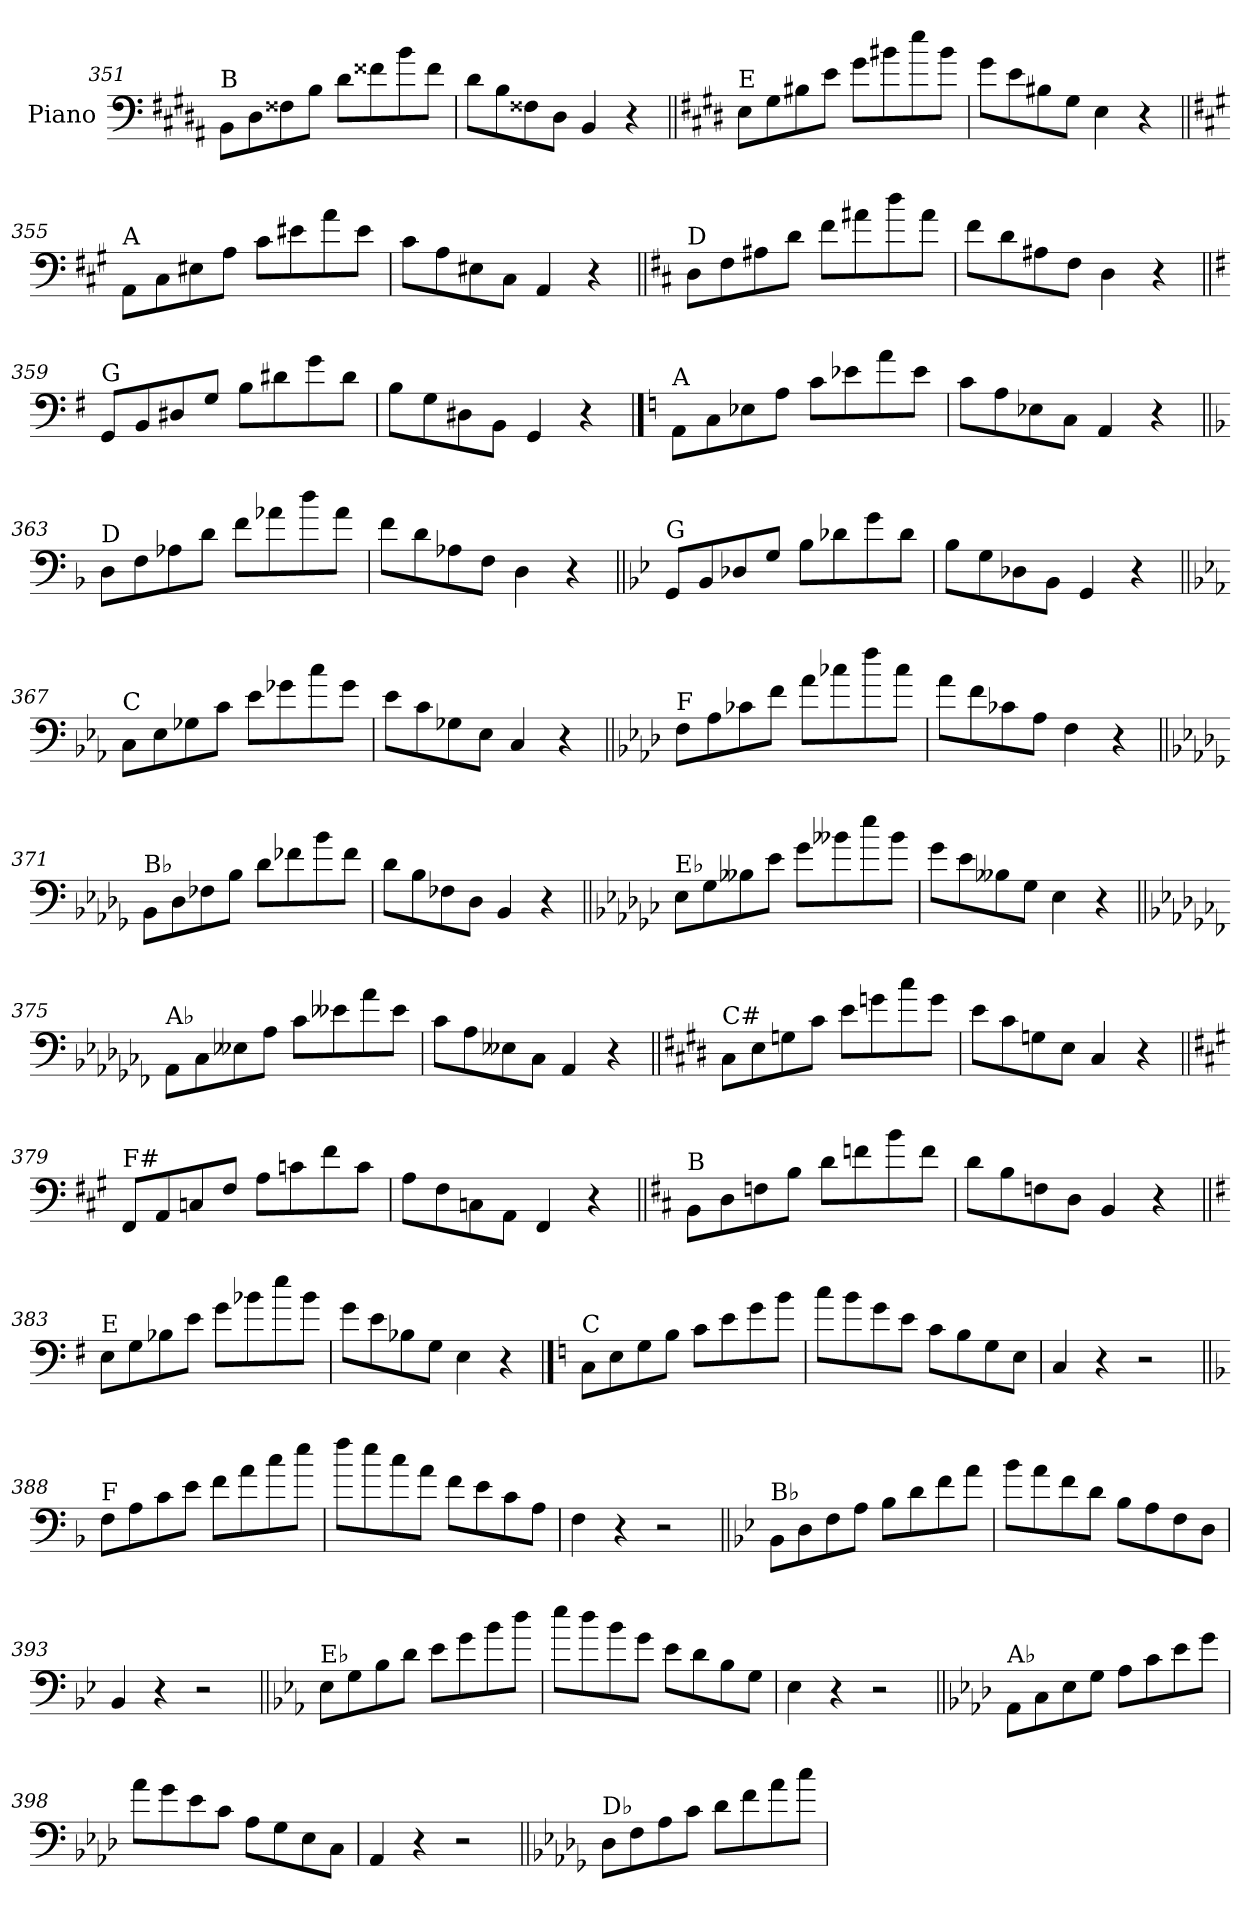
**kern
*part1
*staff1
*I"Piano
*I'Pno.
*clefF4
*k[f#c#g#d#a#]
=351
!LO:TX:a:t=B
8BB\L
8D#\
8F##X\
8B\J
8d#\L
8f##X\
8b\
8f##\J
=352
8d#\L
8B\
8F##X\
8D#\J
4BB/
4r
=353||
*k[f#c#g#d#]
!LO:TX:a:t=E
8E\L
8G#\
8B#X\
8e\J
8g#\L
8b#X\
8ee\
8b#\J
=354
8g#\L
8e\
8B#X\
8G#\J
4E\
4r
!!LO:LB:g=z
=355||
*k[f#c#g#]
!LO:TX:a:t=A
8AA\L
8C#\
8E#X\
8A\J
8c#\L
8e#X\
8a\
8e#\J
=356
8c#\L
8A\
8E#X\
8C#\J
4AA/
4r
=357||
*k[f#c#]
!LO:TX:a:t=D
8D\L
8F#\
8A#X\
8d\J
8f#\L
8a#X\
8dd\
8a#\J
=358
8f#\L
8d\
8A#X\
8F#\J
4D\
4r
=359||
*k[f#]
!LO:TX:a:t=G
8GG/L
8BB/
8D#X/
8G/J
8B\L
8d#X\
8g\
8d#\J
=360
8B\L
8G\
8D#X\
8BB\J
4GG/
4r
!!LO:LB:g=z
==361
*k[]
!LO:TX:a:t=A
8AA\L
8C\
8E-X\
8A\J
8c\L
8e-X\
8a\
8e-\J
=362
8c\L
8A\
8E-X\
8C\J
4AA/
4r
=363||
*k[b-]
!LO:TX:a:t=D
8D\L
8F\
8A-X\
8d\J
8f\L
8a-X\
8dd\
8a-\J
=364
8f\L
8d\
8A-X\
8F\J
4D\
4r
=365||
*k[b-e-]
!LO:TX:a:t=G
8GG/L
8BB-/
8D-X/
8G/J
8B-\L
8d-X\
8g\
8d-\J
=366
8B-\L
8G\
8D-X\
8BB-\J
4GG/
4r
!!LO:LB:g=z
=367||
*k[b-e-a-]
!LO:TX:a:t=C
8C\L
8E-\
8G-X\
8c\J
8e-\L
8g-X\
8cc\
8g-\J
=368
8e-\L
8c\
8G-X\
8E-\J
4C/
4r
=369||
*k[b-e-a-d-]
!LO:TX:a:t=F
8F\L
8A-\
8c-X\
8f\J
8a-\L
8cc-X\
8ff\
8cc-\J
=370
8a-\L
8f\
8c-X\
8A-\J
4F\
4r
=371||
*k[b-e-a-d-g-]
!LO:TX:a:t=B♭
8BB-\L
8D-\
8F-X\
8B-\J
8d-\L
8f-X\
8b-\
8f-\J
=372
8d-\L
8B-\
8F-X\
8D-\J
4BB-/
4r
!!LO:LB:g=z
=373||
*k[b-e-a-d-g-c-]
!LO:TX:a:t=E♭
8E-\L
8G-\
8B--X\
8e-\J
8g-\L
8b--X\
8ee-\
8b--\J
=374
8g-\L
8e-\
8B--X\
8G-\J
4E-\
4r
=375||
*k[b-e-a-d-g-c-f-]
!LO:TX:a:t=A♭
8AA-\L
8C-\
8E--X\
8A-\J
8c-\L
8e--X\
8a-\
8e--\J
=376
8c-\L
8A-\
8E--X\
8C-\J
4AA-/
4r
=377||
*k[f#c#g#d#]
!LO:TX:a:t=C#
8C#\L
8E\
8Gn\
8c#\J
8e\L
8gn\
8cc#\
8g\J
=378
8e\L
8c#\
8Gn\
8E\J
4C#/
4r
!!LO:LB:g=z
=379||
*k[f#c#g#]
!LO:TX:a:t=F#
8FF#/L
8AA/
8Cn/
8F#/J
8A\L
8cn\
8f#\
8c\J
=380
8A\L
8F#\
8Cn\
8AA\J
4FF#/
4r
=381||
*k[f#c#]
!LO:TX:a:t=B
8BB\L
8D\
8Fn\
8B\J
8d\L
8fn\
8b\
8f\J
=382
8d\L
8B\
8Fn\
8D\J
4BB/
4r
=383||
*k[f#]
!LO:TX:a:t=E
8E\L
8G\
8B-X\
8e\J
8g\L
8b-X\
8ee\
8b-\J
=384
8g\L
8e\
8B-X\
8G\J
4E\
4r
!!LO:PB:g=z
==385
*k[]
!LO:TX:a:t=C
8C\L
8E\
8G\
8B\J
8c\L
8e\
8g\
8b\J
=386
8cc\L
8b\
8g\
8e\J
8c\L
8B\
8G\
8E\J
=387
4C/
4r
2r
=388||
*k[b-]
!LO:TX:a:t=F
8F\L
8A\
8c\
8e\J
8f\L
8a\
8cc\
8ee\J
=389
8ff\L
8ee\
8cc\
8a\J
8f\L
8e\
8c\
8A\J
=390
4F\
4r
2r
!!LO:LB:g=z
=391||
*k[b-e-]
!LO:TX:a:t=B♭
8BB-\L
8D\
8F\
8A\J
8B-\L
8d\
8f\
8a\J
=392
8b-\L
8a\
8f\
8d\J
8B-\L
8A\
8F\
8D\J
=393
4BB-/
4r
2r
=394||
*k[b-e-a-]
!LO:TX:a:t=E♭
8E-\L
8G\
8B-\
8d\J
8e-\L
8g\
8b-\
8dd\J
=395
8ee-\L
8dd\
8b-\
8g\J
8e-\L
8d\
8B-\
8G\J
=396
4E-\
4r
2r
!!LO:LB:g=z
=397||
*k[b-e-a-d-]
!LO:TX:a:t=A♭
8AA-\L
8C\
8E-\
8G\J
8A-\L
8c\
8e-\
8g\J
=398
8a-\L
8g\
8e-\
8c\J
8A-\L
8G\
8E-\
8C\J
=399
4AA-/
4r
2r
=400||
*k[b-e-a-d-g-]
!LO:TX:a:t=D♭
8D-\L
8F\
8A-\
8c\J
8d-\L
8f\
8a-\
8cc\J
=
*-
